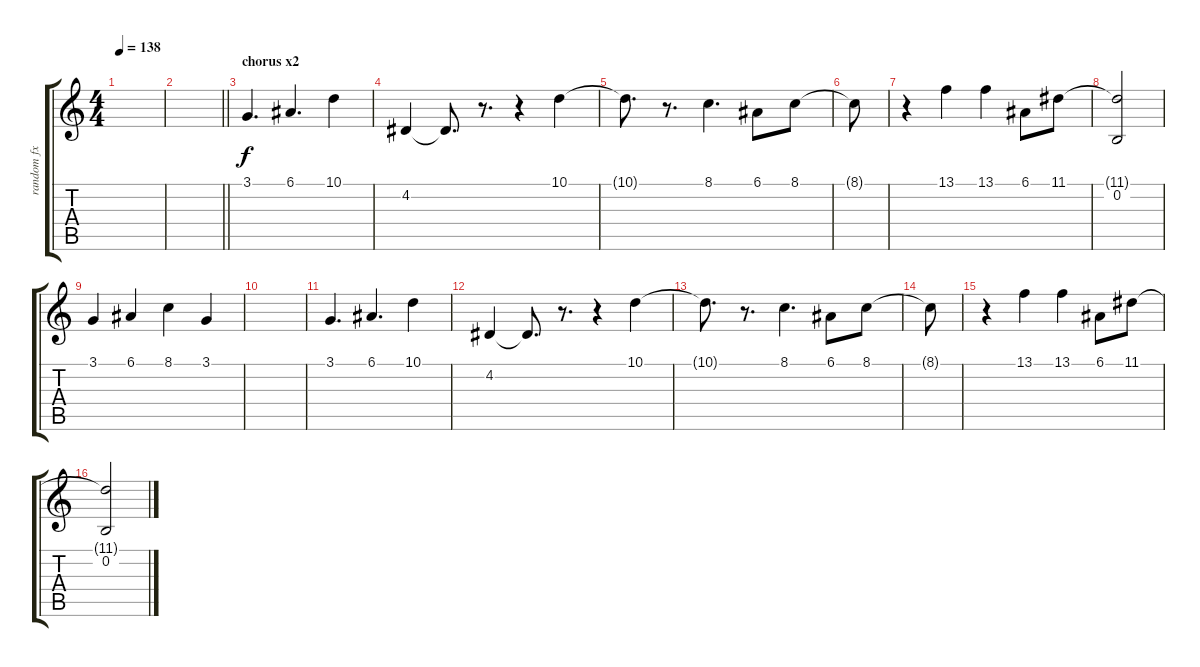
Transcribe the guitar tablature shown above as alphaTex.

\track ("random fx" "random fx") {instrument tubularbells}
\staff {score tabs}
\tuning (E4 B3 G3 D3 A2 E2) {hide}
\ts (4 4)
\tempo 138
\clef g2
\ks c
|
\barLineRight lightlight
|
\section ("" "chorus x2")
3.1.4{d} 6.1.4{d} 10.1.4 |
4.2.4 4.2{t}.8{d} r.8{d} r.4 10.1.4 |
10.1{t}.8{d} r.8{d} 8.1.4{d} 6.1.8 8.1.8 |
8.1{t}.8 |
r.4 13.1.4 13.1.4 6.1.8 11.1.8 |
(11.1{t} 0.2).2 |
3.1.4 6.1.4 8.1.4 3.1.4 |
|
3.1.4{d} 6.1.4{d} 10.1.4 |
4.2.4 4.2{t}.8{d} r.8{d} r.4 10.1.4 |
10.1{t}.8{d} r.8{d} 8.1.4{d} 6.1.8 8.1.8 |
8.1{t}.8 |
r.4 13.1.4 13.1.4 6.1.8 11.1.8 |
(11.1{t} 0.2).2
